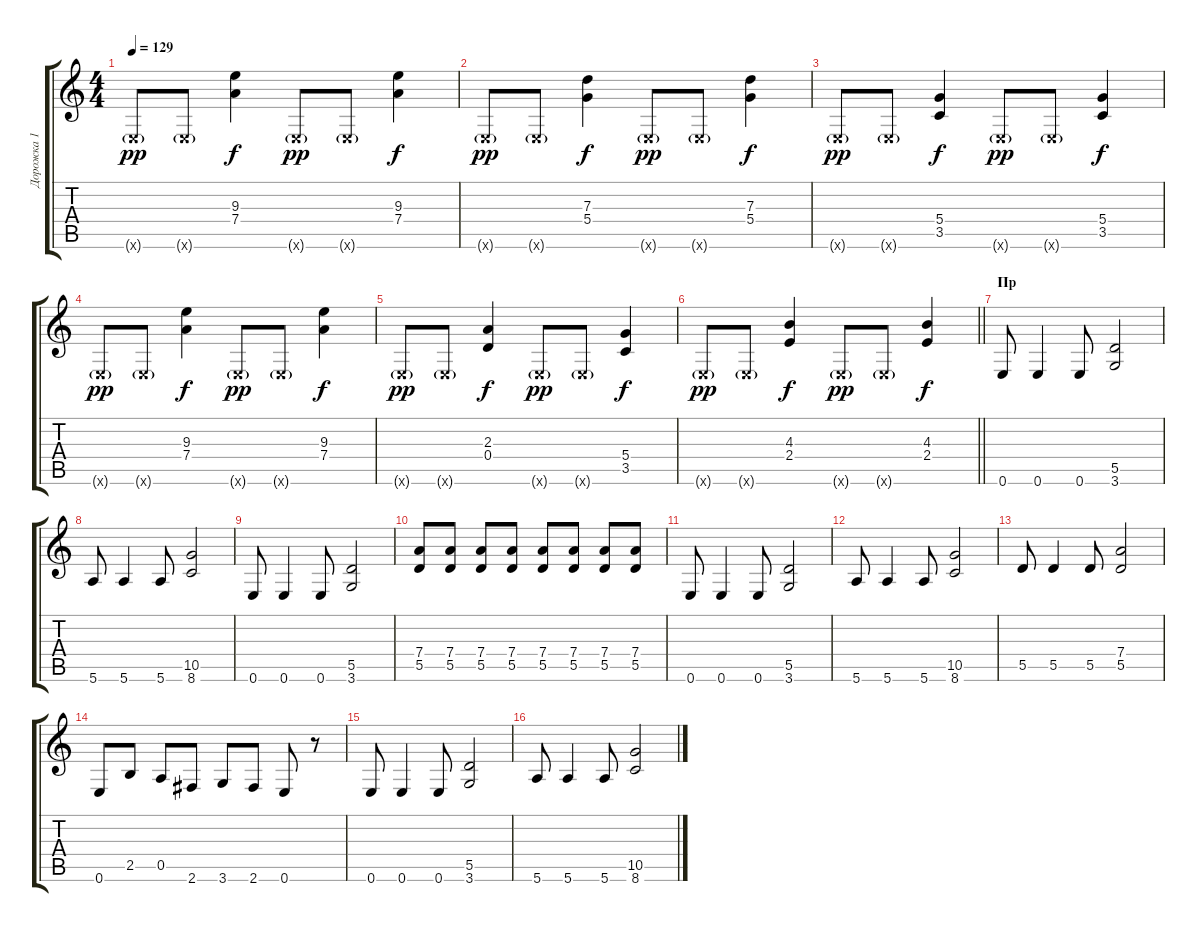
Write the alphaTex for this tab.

\track ("Дорожка 1" "Дорожка 1") {instrument distortionguitar}
\staff {score tabs}
\tuning (E4 B3 G3 D3 A2 E2) {hide}
\ts (4 4)
\tempo 129
\clef g2
\ks c
0.6{g x}.8{dy pp} 0.6{g x}.8 (9.3 7.4).4{dy f} 0.6{g x}.8{dy pp} 0.6{g x}.8 (9.3 7.4).4{dy f} |
0.6{g x}.8{dy pp} 0.6{g x}.8 (7.3 5.4).4{dy f} 0.6{g x}.8{dy pp} 0.6{g x}.8 (7.3 5.4).4{dy f} |
0.6{g x}.8{dy pp} 0.6{g x}.8 (5.4 3.5).4{dy f} 0.6{g x}.8{dy pp} 0.6{g x}.8 (5.4 3.5).4{dy f} |
0.6{g x}.8{dy pp} 0.6{g x}.8 (9.3 7.4).4{dy f} 0.6{g x}.8{dy pp} 0.6{g x}.8 (9.3 7.4).4{dy f} |
0.6{g x}.8{dy pp} 0.6{g x}.8 (2.3 0.4).4{dy f} 0.6{g x}.8{dy pp} 0.6{g x}.8 (5.4 3.5).4{dy f} |
\barLineRight lightlight
0.6{g x}.8{dy pp} 0.6{g x}.8 (4.3 2.4).4{dy f} 0.6{g x}.8{dy pp} 0.6{g x}.8 (4.3 2.4).4{dy f} |
\section ("" "Пр")
0.6.8 0.6.4 0.6.8 (5.5 3.6).2 |
5.6.8 5.6.4 5.6.8 (10.5 8.6).2 |
0.6.8 0.6.4 0.6.8 (5.5 3.6).2 |
(7.4 5.5).8 (7.4 5.5).8 (7.4 5.5).8 (7.4 5.5).8 (7.4 5.5).8 (7.4 5.5).8 (7.4 5.5).8 (7.4 5.5).8 |
0.6.8 0.6.4 0.6.8 (5.5 3.6).2 |
5.6.8 5.6.4 5.6.8 (10.5 8.6).2 |
5.5.8 5.5.4 5.5.8 (7.4 5.5).2 |
0.6.8 2.5.8 0.5.8 2.6.8 3.6.8 2.6.8 0.6.8 r.8 |
0.6.8 0.6.4 0.6.8 (5.5 3.6).2 |
5.6.8 5.6.4 5.6.8 (10.5 8.6).2
